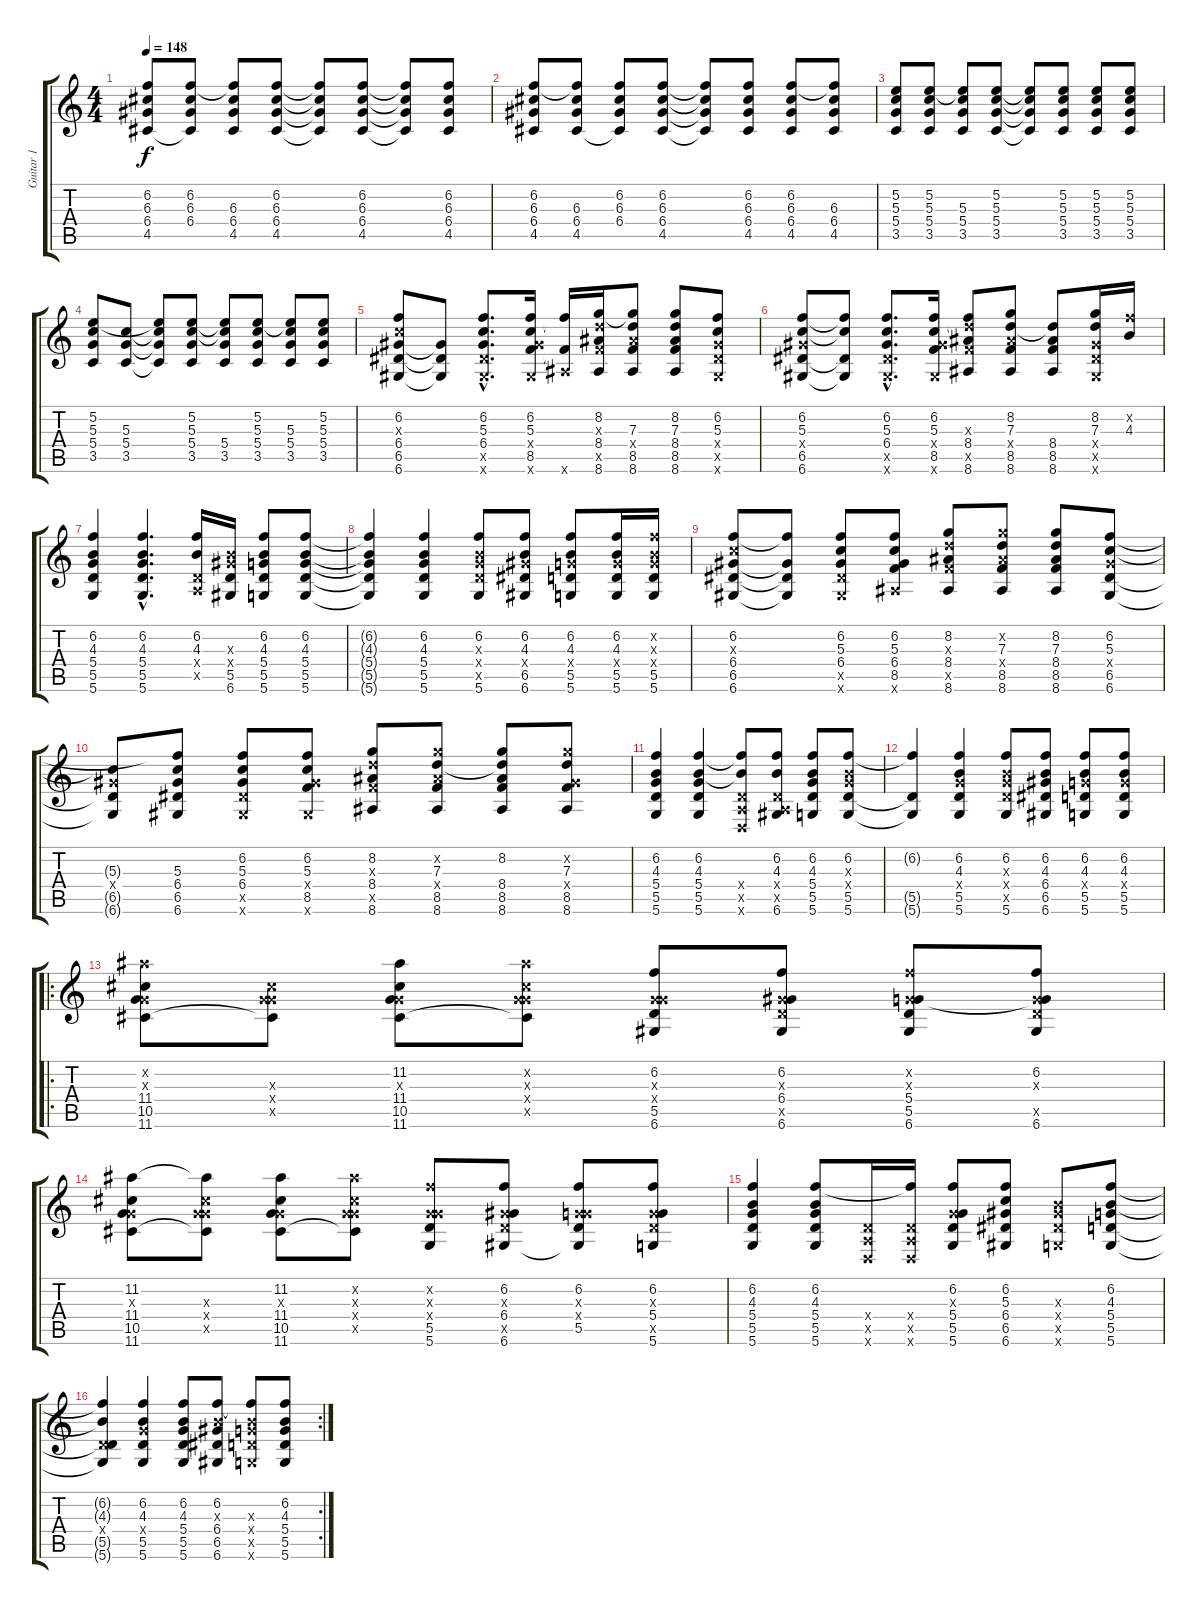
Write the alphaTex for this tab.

\track ("Guitar 1" "Guitar 1") {instrument electricguitarjazz}
\staff {score tabs}
\tuning (E4 B3 G3 D3 A2 D2) {hide}
\ts (4 4)
\tempo 148
\clef g2
\ks c
(6.2 6.3 6.4 4.5).8{dy f} (6.2 6.3 6.4 4.5{t}).8 (6.2{t} 6.3 6.4 4.5).8 (6.2 6.3 6.4 4.5).8 (6.2{t} 6.3{t} 6.4{t} 4.5{t}).8 (6.2 6.3 6.4 4.5).8 (6.2{t} 6.3{t} 6.4{t} 4.5{t}).8 (6.2 6.3 6.4 4.5).8 |
(6.2 6.3 6.4 4.5).8 (6.2{t} 6.3 6.4 4.5).8 (6.2 6.3 6.4 4.5{t}).8 (6.2 6.3 6.4 4.5).8 (6.2{t} 6.3{t} 6.4{t} 4.5{t}).8 (6.2 6.3 6.4 4.5).8 (6.2 6.3 6.4 4.5).8 (6.2{t} 6.3 6.4 4.5).8 |
(5.2 5.3 5.4 3.5).8 (5.2 5.3 5.4 3.5).8 (5.2{t} 5.3 5.4 3.5).8 (5.2 5.3 5.4 3.5).8 (5.2{t} 5.3{t} 5.4{t} 3.5{t}).8 (5.2 5.3 5.4 3.5).8 (5.2 5.3 5.4 3.5).8 (5.2 5.3 5.4 3.5).8 |
(5.2 5.3 5.4 3.5).8 (5.3 5.4 3.5).8 (5.2{t} 5.3{t} 5.4{t} 3.5{t}).8 (5.2 5.3 5.4 3.5).8 (5.2{t} 5.3{t} 5.4 3.5).8 (5.2 5.3 5.4 3.5).8 (5.2{t} 5.3 5.4 3.5).8 (5.2 5.3 5.4 3.5).8 |
(6.2 5.3{x} 6.4 6.5 6.6).8{volume 16 instrument acousticguitarsteel} (6.4{t} 6.5{t} 6.6{t}).8 (6.2{hac} 5.3{hac} 6.4{hac} 6.5{hac x} 6.6{hac x}).8{d} (6.2 5.3 6.4{x} 8.5 6.6{x}).16 (6.2{t} 8.5{t} 8.6{x}).16 (8.2 7.3{x} 8.4 8.5{x} 8.6).16 (8.2{t} 7.3 8.4{x} 8.5 8.6).8 (8.2 7.3 8.4 8.5 8.6).8 (6.2 5.3 6.4{x} 6.5{x} 6.6{x}).8 |
(6.2 5.3 6.4{x} 6.5 6.6).8 (6.2{t} 5.3{t} 6.5{t} 6.6{t}).8 (6.2{hac} 5.3{hac} 6.4{hac} 6.5{hac x} 6.6{hac x}).8{d} (6.2 5.3 6.4{x} 8.5 6.6{x}).16 (6.2{t} 7.3{x} 8.4 8.5{x} 8.6).8 (8.2 7.3 8.4{x} 8.5 8.6).8 (7.3{t} 8.4 8.5 8.6).8 (8.2 7.3 6.4{x} 6.5{x} 6.6{x}).16 (6.2{x} 4.3).16 |
(6.2 4.3 5.4 5.5 5.6).4 (6.2{hac} 4.3{hac} 5.4{hac} 5.5{hac} 5.6{hac}).4{d} (6.2 4.3 0.4{x} 0.5{x}).16 (4.3{x} 6.4{x} 5.5 6.6).16 (6.2 4.3 5.4 5.5 5.6).8 (6.2 4.3 5.4 5.5 5.6).8 |
(6.2{t} 4.3{t} 5.4{t} 5.5{t} 5.6{t}).4 (6.2 4.3 5.4 5.5 5.6).4 (6.2 4.3{x} 5.4{x} 5.5{x} 5.6).8 (6.2 4.3 6.4{x} 6.5 6.6).8 (6.2 4.3 5.4{x} 5.5 5.6).8 (6.2 4.3 5.4{x} 5.5 5.6).16 (6.2{x} 4.3{x} 5.4{x} 5.5 5.6).16 |
(6.2 5.3{x} 6.4 6.5 6.6).8{volume 16 instrument acousticguitarsteel} (6.2{t} 6.4{t} 6.5{t} 6.6{t}).8 (6.2 5.3 6.4 6.5{x} 6.6{x}).8 (6.2 5.3 6.4 8.5 8.6{x}).8 (8.2 7.3{x} 8.4 8.5{x} 8.6).8 (8.2{x} 7.3 8.4{x} 8.5 8.6).8 (8.2 7.3 8.4 8.5 8.6).8 (6.2 5.3 6.4{x} 6.5 6.6).8 |
(5.3{t} 6.4{x} 6.5{t} 6.6{t}).8 (6.2{t} 5.3 6.4 6.5 6.6).8 (6.2 5.3 6.4 6.5{x} 6.6{x}).8 (6.2 5.3 6.4{x} 8.5 6.6{x}).8 (8.2 7.3{x} 8.4 8.5{x} 8.6).8 (8.2{x} 7.3 8.4{x} 8.5 8.6).8 (8.2 7.3{t} 8.4 8.5 8.6).8 (8.2{x} 7.3 6.4{x} 8.5 8.6).8 |
(6.2 4.3 5.4 5.5 5.6).4 (6.2 4.3 5.4 5.5 5.6).4 (6.2{t} 4.3{t} 0.4{x} 0.5{x} 0.6{x}).8 (6.2 4.3 0.4{x} 0.5{x} 6.6).8 (6.2 4.3 5.4 5.5 5.6).8 (6.2 4.3{x} 5.4{x} 5.5 5.6).8 |
(6.2{t} 5.5{t} 5.6{t}).4 (6.2 4.3 5.4{x} 5.5 5.6).4 (6.2 4.3{x} 5.4{x} 5.5{x} 5.6).8 (6.2 4.3 6.4 6.5 6.6).8 (6.2 4.3 5.4{x} 5.5 5.6).8 (6.2 4.3 5.4{x} 5.5 5.6).8 |
\ro
(11.2{x} 0.3{x} 11.4 10.5 11.6).8 (0.3{x} 11.4{x} 10.5{x} 11.6{t}).8 (11.2 0.3{x} 11.4 10.5 11.6).8 (11.2{x} 0.3{x} 11.4{x} 10.5{x} 11.6{t}).8 (6.2 0.3{x} 5.4{x} 5.5 6.6).8 (6.2 0.3{x} 6.4 5.5{x} 6.6).8 (6.2{x} 0.3{x} 5.4 5.5 6.6).8 (6.2 0.3{x} 5.4{t} 5.5{x} 6.6).8 |
(11.2 0.3{x} 11.4 10.5 11.6).8 (11.2{t} 0.3{x} 11.4{x} 10.5{x} 11.6{t}).8 (11.2 0.3{x} 11.4 10.5 11.6).8 (11.2{x} 0.3{x} 11.4{x} 10.5{x} 11.6{t}).8 (6.2{x} 0.3{x} 5.4{x} 5.5 5.6).8 (6.2 0.3{x} 6.4 5.5{x} 6.6).8 (6.2 0.3{x} 5.4{x} 5.5 6.6{t}).8 (6.2 0.3{x} 5.4 5.5{x} 5.6).8 |
(6.2 4.3 5.4 5.5 5.6).4 (6.2 4.3 5.4 5.5 5.6).8 (0.4{x} 0.5{x} 0.6{x}).16 (6.2{t} 0.4{x} 0.5{x} 0.6{x}).16 (6.2 0.3{x} 5.4 5.5 5.6).8 (6.2 5.3 6.4 6.5 6.6).8 (4.3{x} 6.4{x} 6.5{x} 5.6{x}).8 (6.2 4.3 5.4 5.5 5.6).8 |
\rc 2
(6.2{t} 4.3{t} 0.4{x} 5.5{t} 5.6{t}).4 (6.2 4.3 5.4{x} 5.5 5.6).4 (6.2 4.3 5.4 5.5 5.6).8 (6.2 4.3{x} 6.4 6.5 6.6).8 (6.2{t} 4.3{x} 5.4{x} 5.5{x} 5.6{x}).8 (6.2 4.3 5.4 5.5 5.6).8
